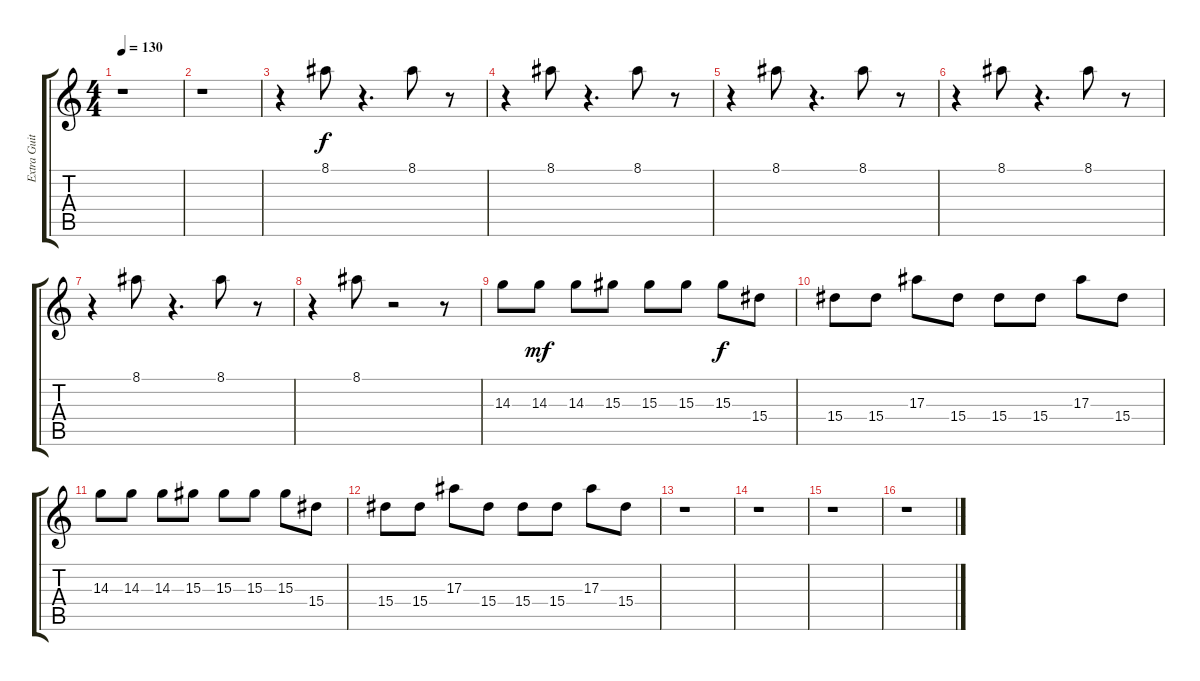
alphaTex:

\track ("Extra Guitar" "Extra Guit") {instrument distortionguitar}
\staff {score tabs}
\tuning (D4 A3 F3 C3 G2 C2) {hide}
\ts (4 4)
\tempo 130
\clef g2
\ks c
r.1{dy f} |
r.1 |
r.4 8.1.8 r.4{d} 8.1.8 r.8 |
r.4 8.1.8 r.4{d} 8.1.8 r.8 |
r.4 8.1.8 r.4{d} 8.1.8 r.8 |
r.4 8.1.8 r.4{d} 8.1.8 r.8 |
r.4 8.1.8 r.4{d} 8.1.8 r.8 |
r.4 8.1.8 r.2 r.8 |
14.3.8 14.3.8{dy mf} 14.3.8 15.3.8 15.3.8 15.3.8 15.3.8{dy f} 15.4.8 |
15.4.8 15.4.8 17.3.8 15.4.8 15.4.8 15.4.8 17.3.8 15.4.8 |
14.3.8 14.3.8 14.3.8 15.3.8 15.3.8 15.3.8 15.3.8 15.4.8 |
15.4.8 15.4.8 17.3.8 15.4.8 15.4.8 15.4.8 17.3.8 15.4.8 |
r.1 |
r.1 |
r.1 |
r.1
